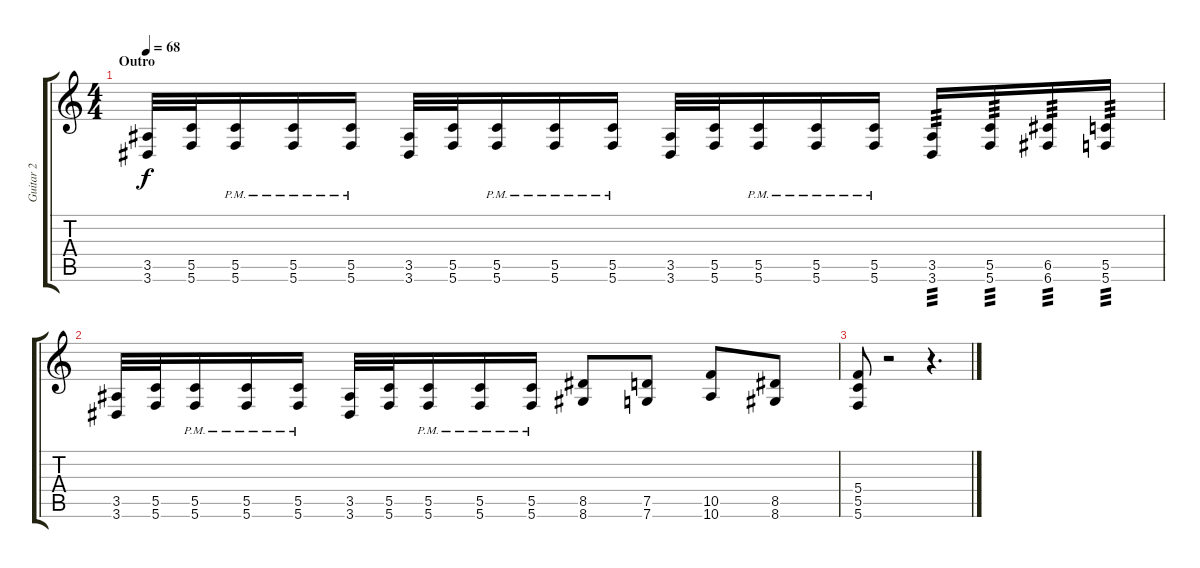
\track ("Guitar 2" "Guitar 2") {instrument distortionguitar}
\staff {score tabs}
\tuning (D4 A3 F3 C3 G2 C2) {hide}
\ts (4 4)
\section ("" "Outro")
\tempo 68
\clef g2
\ks c
(3.5 3.6).32{dy f beam merge} (5.5 5.6).32 (5.5{pm} 5.6{pm}).16 (5.5{pm} 5.6{pm}).16 (5.5{pm} 5.6{pm}).16 (3.5 3.6).32 (5.5 5.6).32 (5.5{pm} 5.6{pm}).16 (5.5{pm} 5.6{pm}).16{beam merge} (5.5{pm} 5.6{pm}).16 (3.5 3.6).32 (5.5 5.6).32 (5.5{pm} 5.6{pm}).16 (5.5{pm} 5.6{pm}).16{beam merge} (5.5{pm} 5.6{pm}).16 (3.5 3.6).16{tp 3} (5.5 5.6).16{tp 3} (6.5 6.6).16{tp 3} (5.5 5.6).16{tp 3} |
(3.5 3.6).32{beam merge} (5.5 5.6).32 (5.5{pm} 5.6{pm}).16 (5.5{pm} 5.6{pm}).16 (5.5{pm} 5.6{pm}).16 (3.5 3.6).32 (5.5 5.6).32 (5.5{pm} 5.6{pm}).16 (5.5{pm} 5.6{pm}).16{beam merge} (5.5{pm} 5.6{pm}).16 (8.5 8.6).8 (7.5 7.6).8 (10.5 10.6).8 (8.5 8.6).8 |
(5.4 5.5 5.6).8 r.2 r.4{d}
